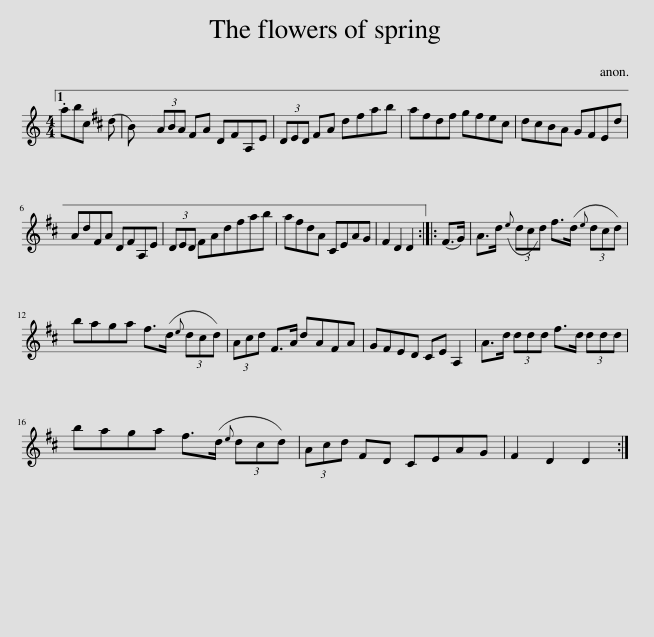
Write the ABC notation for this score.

X:1
L:1/8
M:4/4
I:linebreak $
K:C
V:1 treble
V:1
 .abc (d B) | (3ABA ^FA DFA,E | (3DED ^FA d^fab | a^fdf gfe^c | d^cBA G^FEd |$ %5
 Ad^FA DFA,E | (3DED ^FAd^fab | a^fdA ^CEAG | ^F2 D2 D2 :: (^F>G) | %10
 A>d({e} (3d^cd) ^f>(d{e} (3dcd) |$ baga ^f>(d{e} (3d^cd) | (3A^cd ^F>A dAFA | G^FED ^CE A,2 | A>d (3ddd ^f>d (3ddd |$ %15
 baga ^f>(d{e} (3d^cd) | (3A^cd ^FD ^CEAG | ^F2 D2 D2 :| %18
